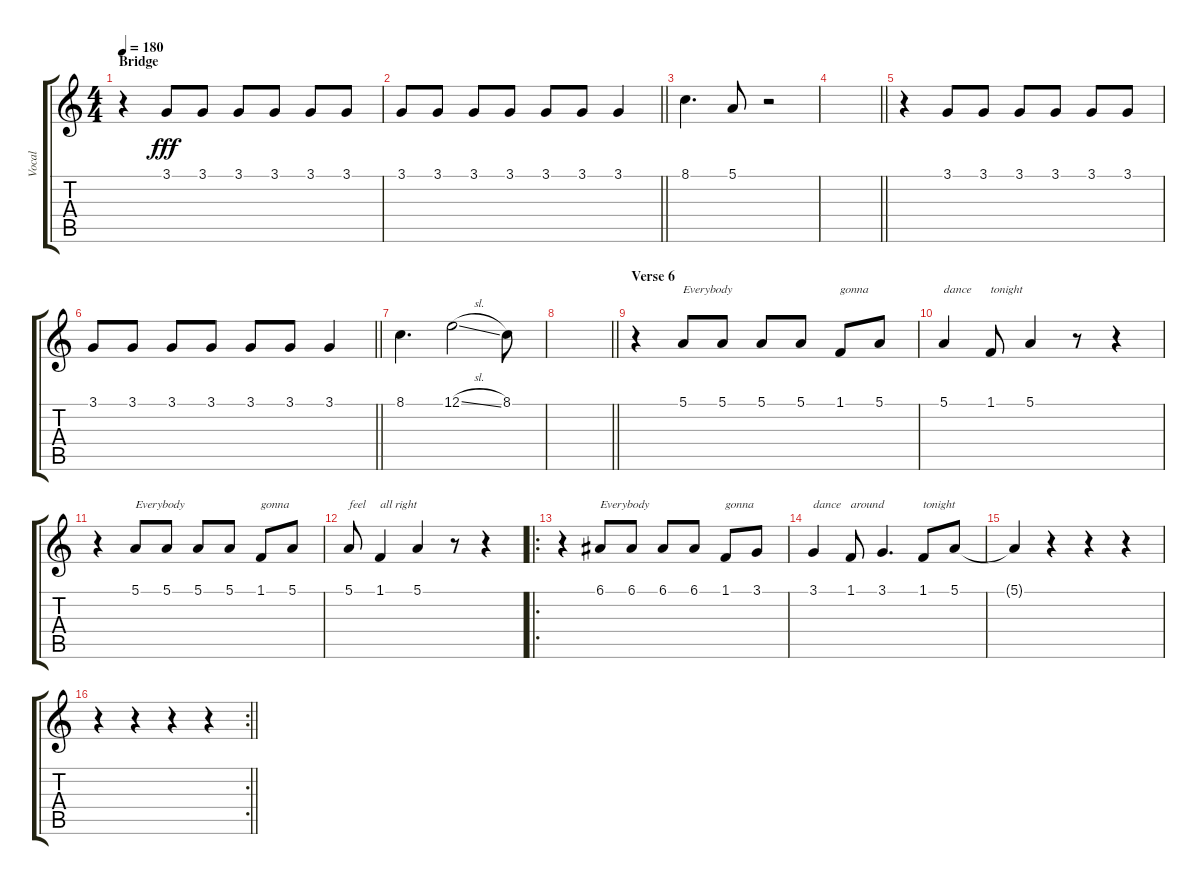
\track ("Vocal" "Vocal") {instrument tenorsax}
\staff {score tabs}
\tuning (E4 B3 G3 D3 A2 E2) {hide}
\ts (4 4)
\section ("" "Bridge")
\tempo 180
\clef g2
\ks c
r.4{dy fff} 3.1.8 3.1.8 3.1.8 3.1.8 3.1.8 3.1.8 |
\barLineRight lightlight
3.1.8 3.1.8 3.1.8 3.1.8 3.1.8 3.1.8 3.1.4 |
8.1.4{d} 5.1.8 r.2 |
\barLineRight lightlight
|
r.4 3.1.8 3.1.8 3.1.8 3.1.8 3.1.8 3.1.8 |
\barLineRight lightlight
3.1.8 3.1.8 3.1.8 3.1.8 3.1.8 3.1.8 3.1.4 |
8.1.4{d} 12.1{sl}.2 8.1.8 |
\barLineRight lightlight
|
\section ("" "Verse 6")
r.4 5.1.8{txt "Everybody"} 5.1.8 5.1.8 5.1.8 1.1.8{txt "gonna"} 5.1.8 |
5.1.4{txt "dance"} 1.1.8{txt "tonight"} 5.1.4 r.8 r.4 |
r.4 5.1.8{txt "Everybody"} 5.1.8 5.1.8 5.1.8 1.1.8{txt "gonna"} 5.1.8 |
5.1.8{txt "feel"} 1.1.4{txt "all right"} 5.1.4 r.8 r.4 |
\ro
r.4 6.1.8{txt "Everybody"} 6.1.8 6.1.8 6.1.8 1.1.8{txt "gonna"} 3.1.8 |
3.1.4{txt "dance"} 1.1.8{txt "around"} 3.1.4{d} 1.1.8{txt "tonight"} 5.1.8 |
5.1{t}.4 r.4 r.4 r.4 |
\rc 2
\barLineRight lightlight
r.4 r.4 r.4 r.4
